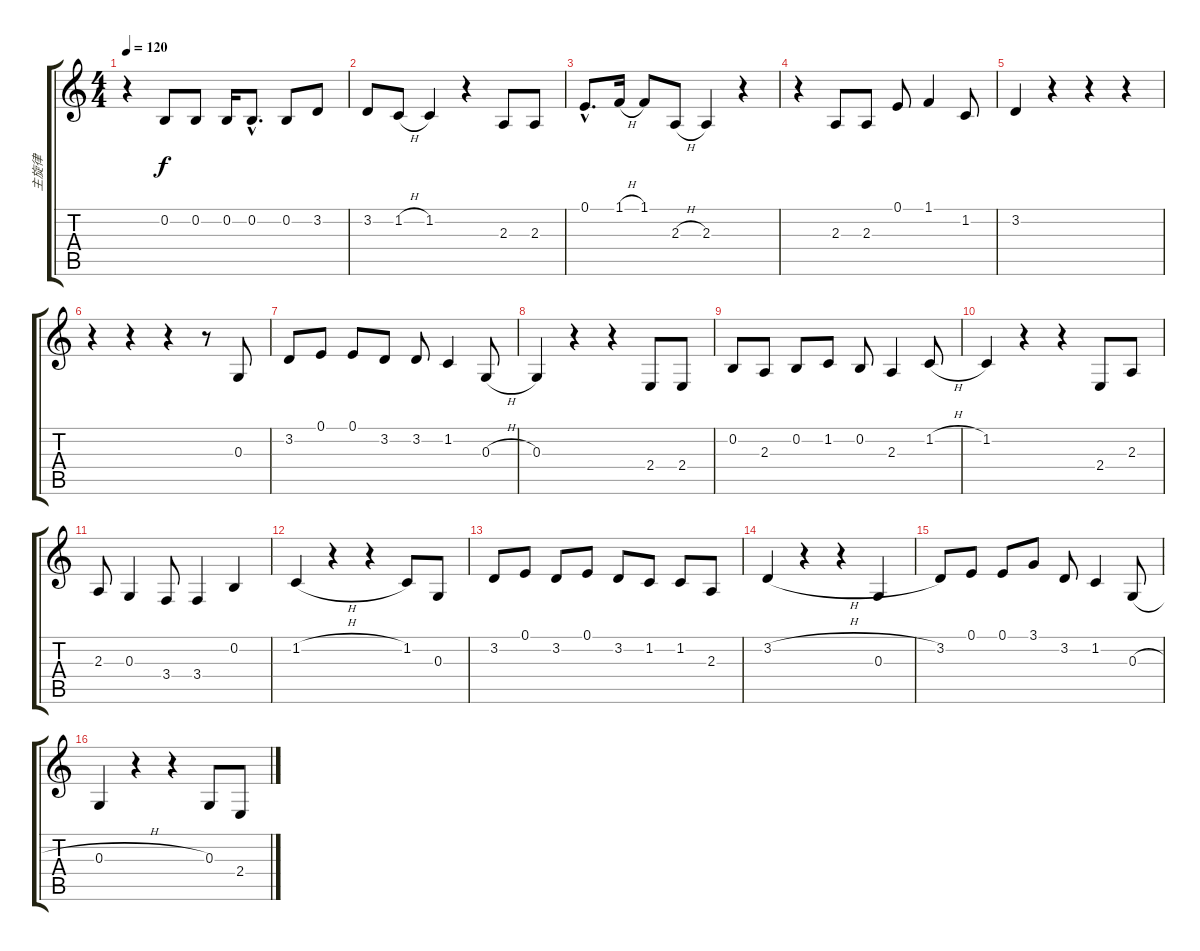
\track ("主旋律" "主旋律") {instrument altosax}
\staff {score tabs}
\tuning (E4 B3 G3 D3 A2 E2) {hide}
\ts (4 4)
\tempo 120
\clef g2
\ks c
r.4{dy f} 0.2.8 0.2.8 0.2.16 0.2{hac}.8{d} 0.2.8 3.2.8 |
3.2.8 1.2{h}.8 1.2.4 r.4 2.3.8 2.3.8 |
0.1{hac}.8{d} 1.1{h}.16 1.1.8 2.3{h}.8 2.3.4 r.4 |
r.4 2.3.8 2.3.8 0.1.8 1.1.4 1.2.8 |
3.2.4 r.4 r.4 r.4 |
r.4 r.4 r.4 r.8 0.3.8 |
3.2.8 0.1.8 0.1.8 3.2.8 3.2.8 1.2.4 0.3{h}.8 |
0.3.4 r.4 r.4 2.4.8 2.4.8 |
0.2.8 2.3.8 0.2.8 1.2.8 0.2.8 2.3.4 1.2{h}.8 |
1.2.4 r.4 r.4 2.4.8 2.3.8 |
2.3.8 0.3.4 3.4.8 3.4.4 0.2.4 |
1.2{h}.4 r.4 r.4 1.2.8 0.3.8 |
3.2.8 0.1.8 3.2.8 0.1.8 3.2.8 1.2.8 1.2.8 2.3.8 |
3.2{h}.4 r.4 r.4 0.3.4 |
3.2.8 0.1.8 0.1.8 3.1.8 3.2.8 1.2.4 0.3{h}.8 |
0.3{h}.4 r.4 r.4 0.3.8 2.4.8
